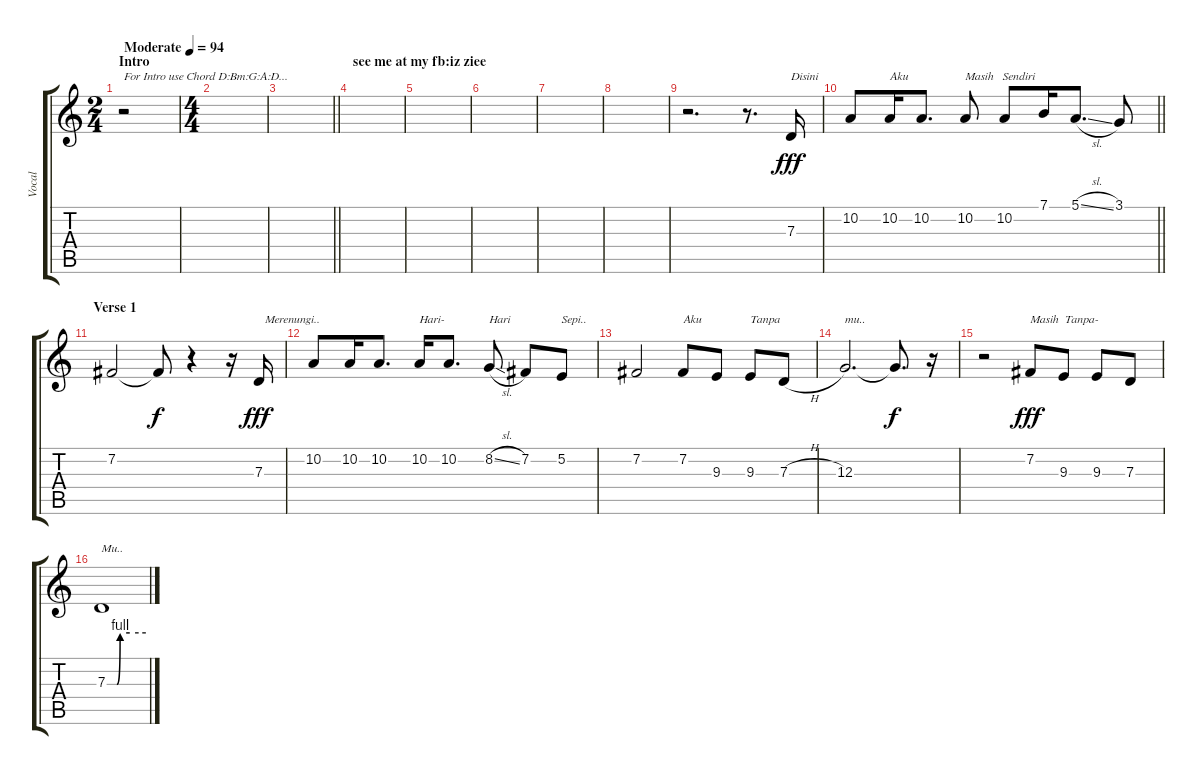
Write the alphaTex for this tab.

\track ("Vocal" "Vocal") {instrument drawbarorgan}
\staff {score tabs}
\tuning (E4 B3 G3 D3 A2 E2) {hide}
\ts (2 4)
\section ("" "Intro")
\tempo (94 "Moderate")
\clef g2
\ks c
r.2{txt "For Intro use Chord D:Bm:G:A:D..." dy fff instrument drawbarorgan} |
\ts (4 4)
|
\barLineRight lightlight
|
\section ("" "see me at my fb:iz ziee")
|
|
|
|
|
r.2{d} r.8{d} 7.3.16{txt "Disini"} |
\barLineRight lightlight
10.2.8 10.2.16{txt "Aku"} 10.2.8{d} 10.2.8{txt "Masih   Sendiri"} 10.2.8 7.1.16 5.1{sl}.8{d} 3.1.8 |
\section ("" "Verse 1")
7.2.2 7.2{t}.8{dy f} r.4 r.16 7.3.16{txt "  Merenungi.." dy fff} |
10.2.8 10.2.16 10.2.8{d} 10.2.16{txt "Hari-"} 10.2.8{d} 8.2{sl}.8{txt "Hari"} 7.2.8 5.2.8{txt "Sepi.."} |
7.2.2 7.2.8{txt "Aku  "} 9.3.8 9.3.8{txt "Tanpa"} 7.3{h}.8 |
12.3.2{d txt "mu.."} 12.3{t}.8{d dy f} r.16 |
r.2 7.2.8{txt "Masih  Tanpa-" dy fff} 9.3.8 9.3.8 7.3.8 |
7.3{be (custom 0 0 15 0 20 4 35 4 60 4)}.1{txt "Mu.."}
